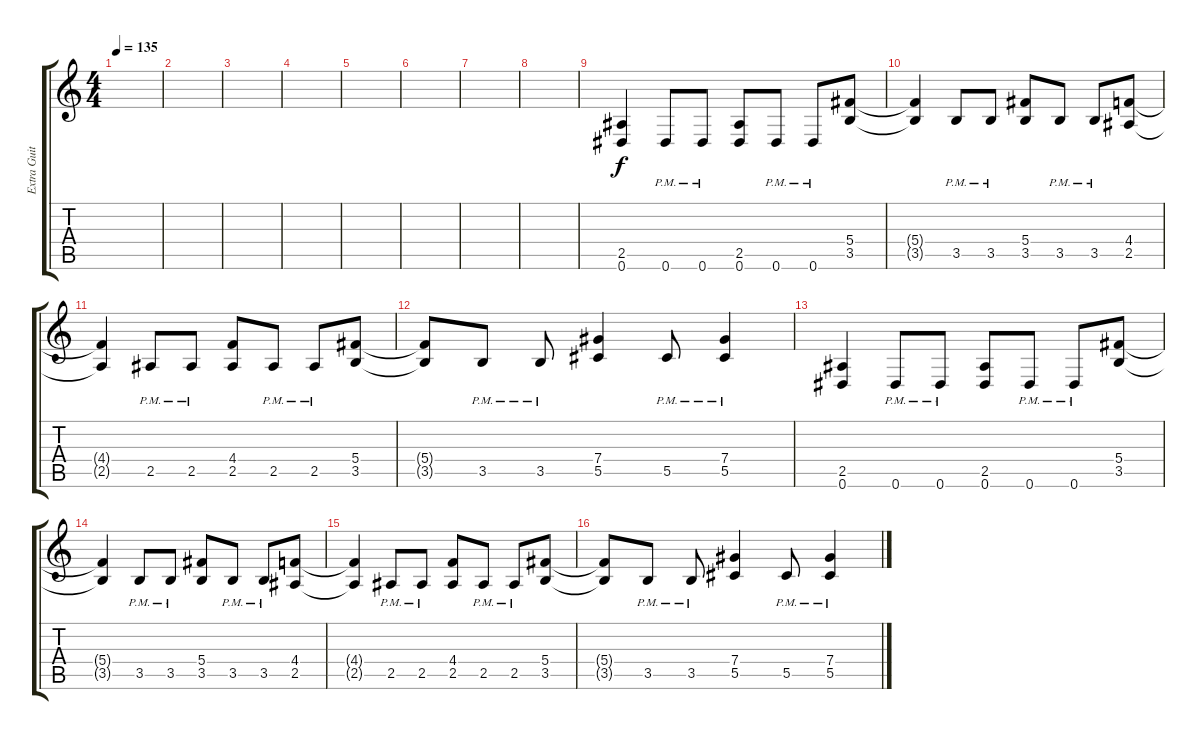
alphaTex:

\track ("Extra Guitar" "Extra Guit") {instrument distortionguitar}
\staff {score tabs}
\tuning (Eb4 Bb3 Gb3 Db3 Ab2 Eb2) {hide}
\ts (4 4)
\tempo 135
\clef g2
\ks c
|
|
|
|
|
|
|
|
(2.5 0.6).4 0.6{pm}.8 0.6{pm}.8 (2.5 0.6).8 0.6{pm}.8 0.6{pm}.8 (5.4 3.5).8 |
(5.4{t} 3.5{t}).4 3.5{pm}.8 3.5{pm}.8 (5.4 3.5).8 3.5{pm}.8 3.5{pm}.8 (4.4 2.5).8 |
(4.4{t} 2.5{t}).4 2.5{pm}.8 2.5{pm}.8 (4.4 2.5).8 2.5{pm}.8 2.5{pm}.8 (5.4 3.5).8 |
(5.4{t} 3.5{t}).8 3.5{pm}.8 3.5{pm}.8 (7.4 5.5).4 5.5{pm}.8 (7.4 5.5{pm}).4 |
(2.5 0.6).4 0.6{pm}.8 0.6{pm}.8 (2.5 0.6).8 0.6{pm}.8 0.6{pm}.8 (5.4 3.5).8 |
(5.4{t} 3.5{t}).4 3.5{pm}.8 3.5{pm}.8 (5.4 3.5).8 3.5{pm}.8 3.5{pm}.8 (4.4 2.5).8 |
(4.4{t} 2.5{t}).4 2.5{pm}.8 2.5{pm}.8 (4.4 2.5).8 2.5{pm}.8 2.5{pm}.8 (5.4 3.5).8 |
(5.4{t} 3.5{t}).8 3.5{pm}.8 3.5{pm}.8 (7.4 5.5).4 5.5{pm}.8 (7.4 5.5{pm}).4
